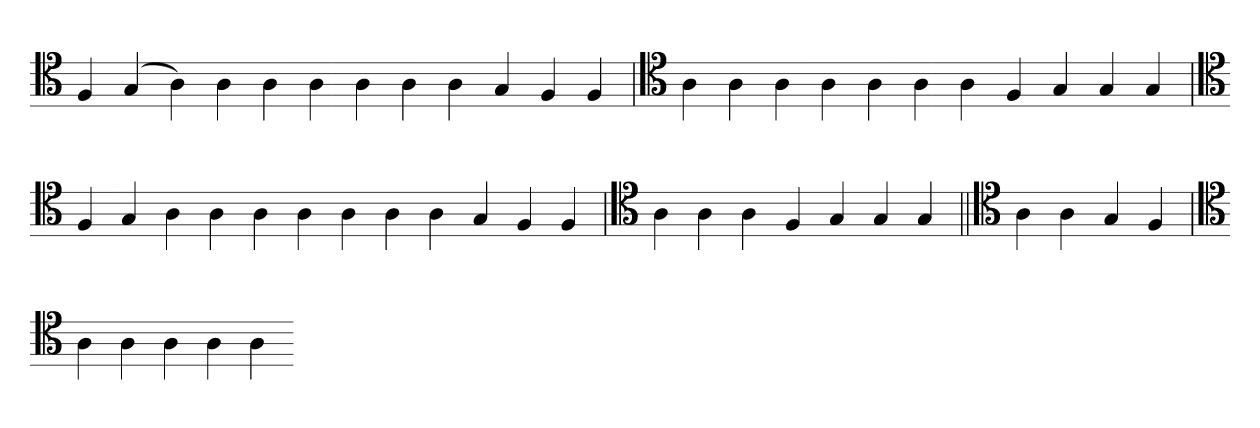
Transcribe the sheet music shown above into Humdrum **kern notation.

**kern
*part1
*staff1
*clefC4
=
4F
(4G
4A)
4A
4A
4A
4A
4A
4A
4G
4F
4F
=
*clefC4
4A
4A
4A
4A
4A
4A
4A
4F
4G
4G
4G
=
*clefC4
4F
4G
4A
4A
4A
4A
4A
4A
4A
4G
4F
4F
=
*clefC4
4A
4A
4A
4F
4G
4G
4G
=||
*clefC4
4A
4A
4G
4F
=
*clefC4
4A
4A
4A
4A
4A
=-
*-
